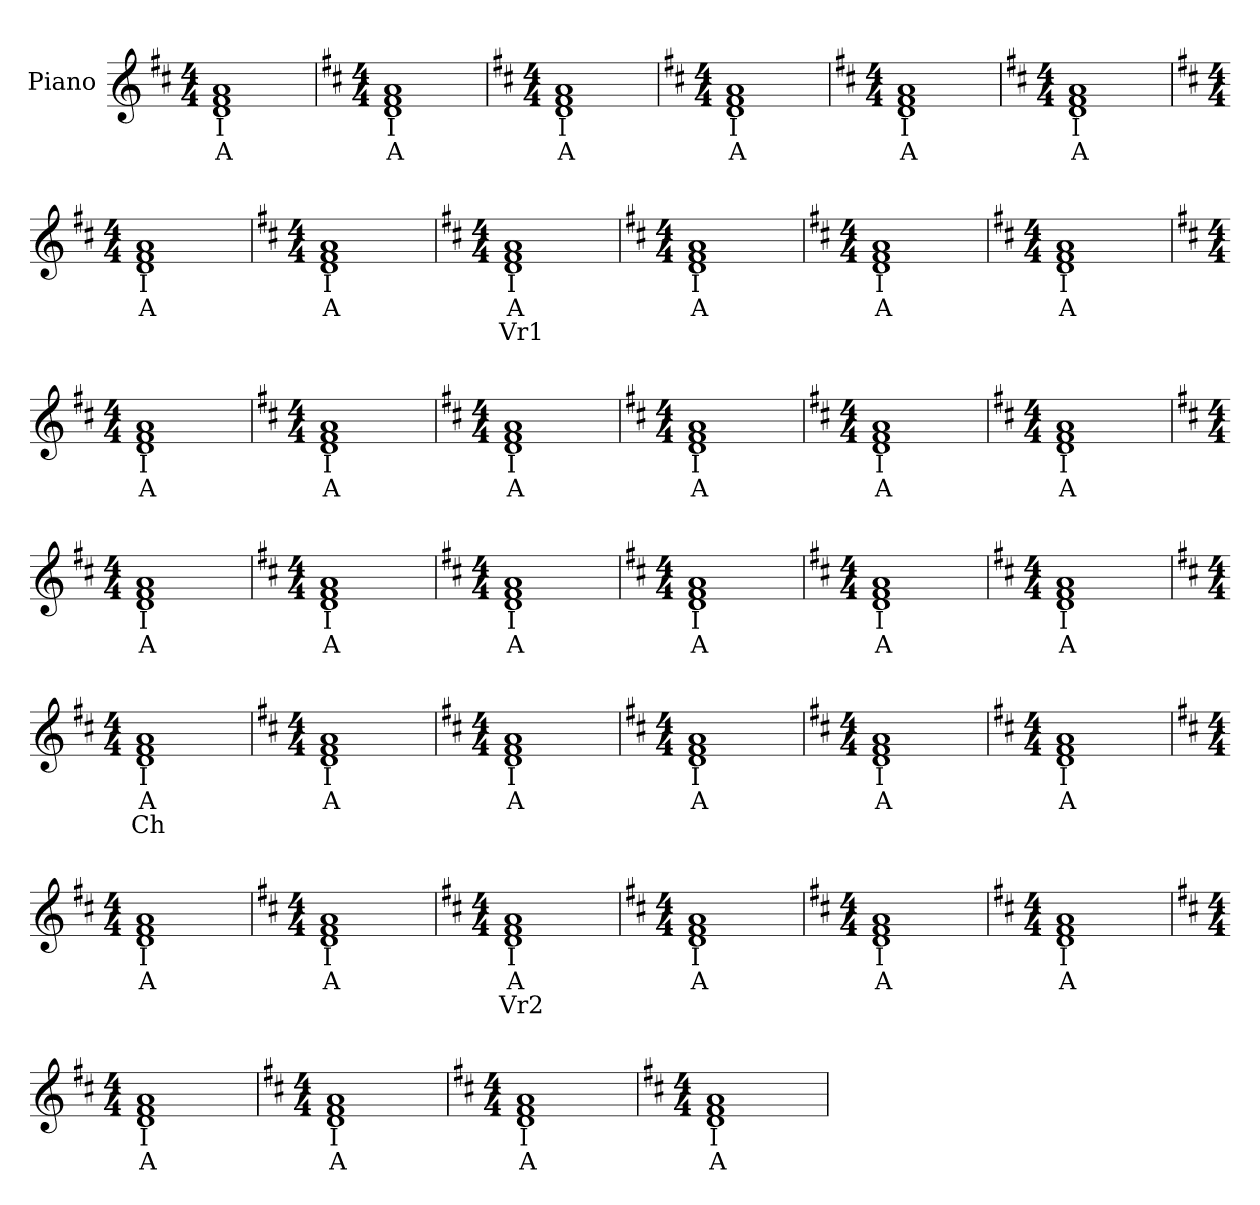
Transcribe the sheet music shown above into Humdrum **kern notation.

**kern	**text	**text	**text
*part1	*part1	*part1	*part1
*staff1	*staff1	*staff1	*staff1
*I"Piano	*	*	*
*I'Pno	*	*	*
*k[f#c#]	*	*	*
*D:	*	*	*
*M4/4	*	*	*
=	=	=	=
1d 1f# 1a	I	A	.
=	=	=	=
*k[f#c#]	*	*	*
*D:	*	*	*
*M4/4	*	*	*
1d 1f# 1a	I	A	.
=	=	=	=
*k[f#c#]	*	*	*
*D:	*	*	*
*M4/4	*	*	*
1d 1f# 1a	I	A	.
=	=	=	=
*k[f#c#]	*	*	*
*D:	*	*	*
*M4/4	*	*	*
1d 1f# 1a	I	A	.
=	=	=	=
*k[f#c#]	*	*	*
*D:	*	*	*
*M4/4	*	*	*
1d 1f# 1a	I	A	.
=	=	=	=
*k[f#c#]	*	*	*
*D:	*	*	*
*M4/4	*	*	*
1d 1f# 1a	I	A	.
=	=	=	=
*k[f#c#]	*	*	*
*D:	*	*	*
*M4/4	*	*	*
1d 1f# 1a	I	A	.
=	=	=	=
*k[f#c#]	*	*	*
*D:	*	*	*
*M4/4	*	*	*
1d 1f# 1a	I	A	.
=	=	=	=
*k[f#c#]	*	*	*
*D:	*	*	*
*M4/4	*	*	*
1d 1f# 1a	I	A	Vr1
=	=	=	=
*k[f#c#]	*	*	*
*D:	*	*	*
*M4/4	*	*	*
1d 1f# 1a	I	A	.
=	=	=	=
*k[f#c#]	*	*	*
*D:	*	*	*
*M4/4	*	*	*
1d 1f# 1a	I	A	.
=	=	=	=
*k[f#c#]	*	*	*
*D:	*	*	*
*M4/4	*	*	*
1d 1f# 1a	I	A	.
=	=	=	=
*k[f#c#]	*	*	*
*D:	*	*	*
*M4/4	*	*	*
1d 1f# 1a	I	A	.
=	=	=	=
*k[f#c#]	*	*	*
*D:	*	*	*
*M4/4	*	*	*
1d 1f# 1a	I	A	.
=	=	=	=
*k[f#c#]	*	*	*
*D:	*	*	*
*M4/4	*	*	*
1d 1f# 1a	I	A	.
=	=	=	=
*k[f#c#]	*	*	*
*D:	*	*	*
*M4/4	*	*	*
1d 1f# 1a	I	A	.
=	=	=	=
*k[f#c#]	*	*	*
*D:	*	*	*
*M4/4	*	*	*
1d 1f# 1a	I	A	.
=	=	=	=
*k[f#c#]	*	*	*
*D:	*	*	*
*M4/4	*	*	*
1d 1f# 1a	I	A	.
=	=	=	=
*k[f#c#]	*	*	*
*D:	*	*	*
*M4/4	*	*	*
1d 1f# 1a	I	A	.
=	=	=	=
*k[f#c#]	*	*	*
*D:	*	*	*
*M4/4	*	*	*
1d 1f# 1a	I	A	.
=	=	=	=
*k[f#c#]	*	*	*
*D:	*	*	*
*M4/4	*	*	*
1d 1f# 1a	I	A	.
=	=	=	=
*k[f#c#]	*	*	*
*D:	*	*	*
*M4/4	*	*	*
1d 1f# 1a	I	A	.
=	=	=	=
*k[f#c#]	*	*	*
*D:	*	*	*
*M4/4	*	*	*
1d 1f# 1a	I	A	.
=	=	=	=
*k[f#c#]	*	*	*
*D:	*	*	*
*M4/4	*	*	*
1d 1f# 1a	I	A	.
=	=	=	=
*k[f#c#]	*	*	*
*D:	*	*	*
*M4/4	*	*	*
1d 1f# 1a	I	A	Ch
=	=	=	=
*k[f#c#]	*	*	*
*D:	*	*	*
*M4/4	*	*	*
1d 1f# 1a	I	A	.
=	=	=	=
*k[f#c#]	*	*	*
*D:	*	*	*
*M4/4	*	*	*
1d 1f# 1a	I	A	.
=	=	=	=
*k[f#c#]	*	*	*
*D:	*	*	*
*M4/4	*	*	*
1d 1f# 1a	I	A	.
=	=	=	=
*k[f#c#]	*	*	*
*D:	*	*	*
*M4/4	*	*	*
1d 1f# 1a	I	A	.
=	=	=	=
*k[f#c#]	*	*	*
*D:	*	*	*
*M4/4	*	*	*
1d 1f# 1a	I	A	.
=	=	=	=
*k[f#c#]	*	*	*
*D:	*	*	*
*M4/4	*	*	*
1d 1f# 1a	I	A	.
=	=	=	=
*k[f#c#]	*	*	*
*D:	*	*	*
*M4/4	*	*	*
1d 1f# 1a	I	A	.
=	=	=	=
*k[f#c#]	*	*	*
*D:	*	*	*
*M4/4	*	*	*
1d 1f# 1a	I	A	Vr2
=	=	=	=
*k[f#c#]	*	*	*
*D:	*	*	*
*M4/4	*	*	*
1d 1f# 1a	I	A	.
=	=	=	=
*k[f#c#]	*	*	*
*D:	*	*	*
*M4/4	*	*	*
1d 1f# 1a	I	A	.
=	=	=	=
*k[f#c#]	*	*	*
*D:	*	*	*
*M4/4	*	*	*
1d 1f# 1a	I	A	.
=	=	=	=
*k[f#c#]	*	*	*
*D:	*	*	*
*M4/4	*	*	*
1d 1f# 1a	I	A	.
=	=	=	=
*k[f#c#]	*	*	*
*D:	*	*	*
*M4/4	*	*	*
1d 1f# 1a	I	A	.
=	=	=	=
*k[f#c#]	*	*	*
*D:	*	*	*
*M4/4	*	*	*
1d 1f# 1a	I	A	.
=	=	=	=
*k[f#c#]	*	*	*
*D:	*	*	*
*M4/4	*	*	*
1d 1f# 1a	I	A	.
=	=	=	=
*-	*-	*-	*-
